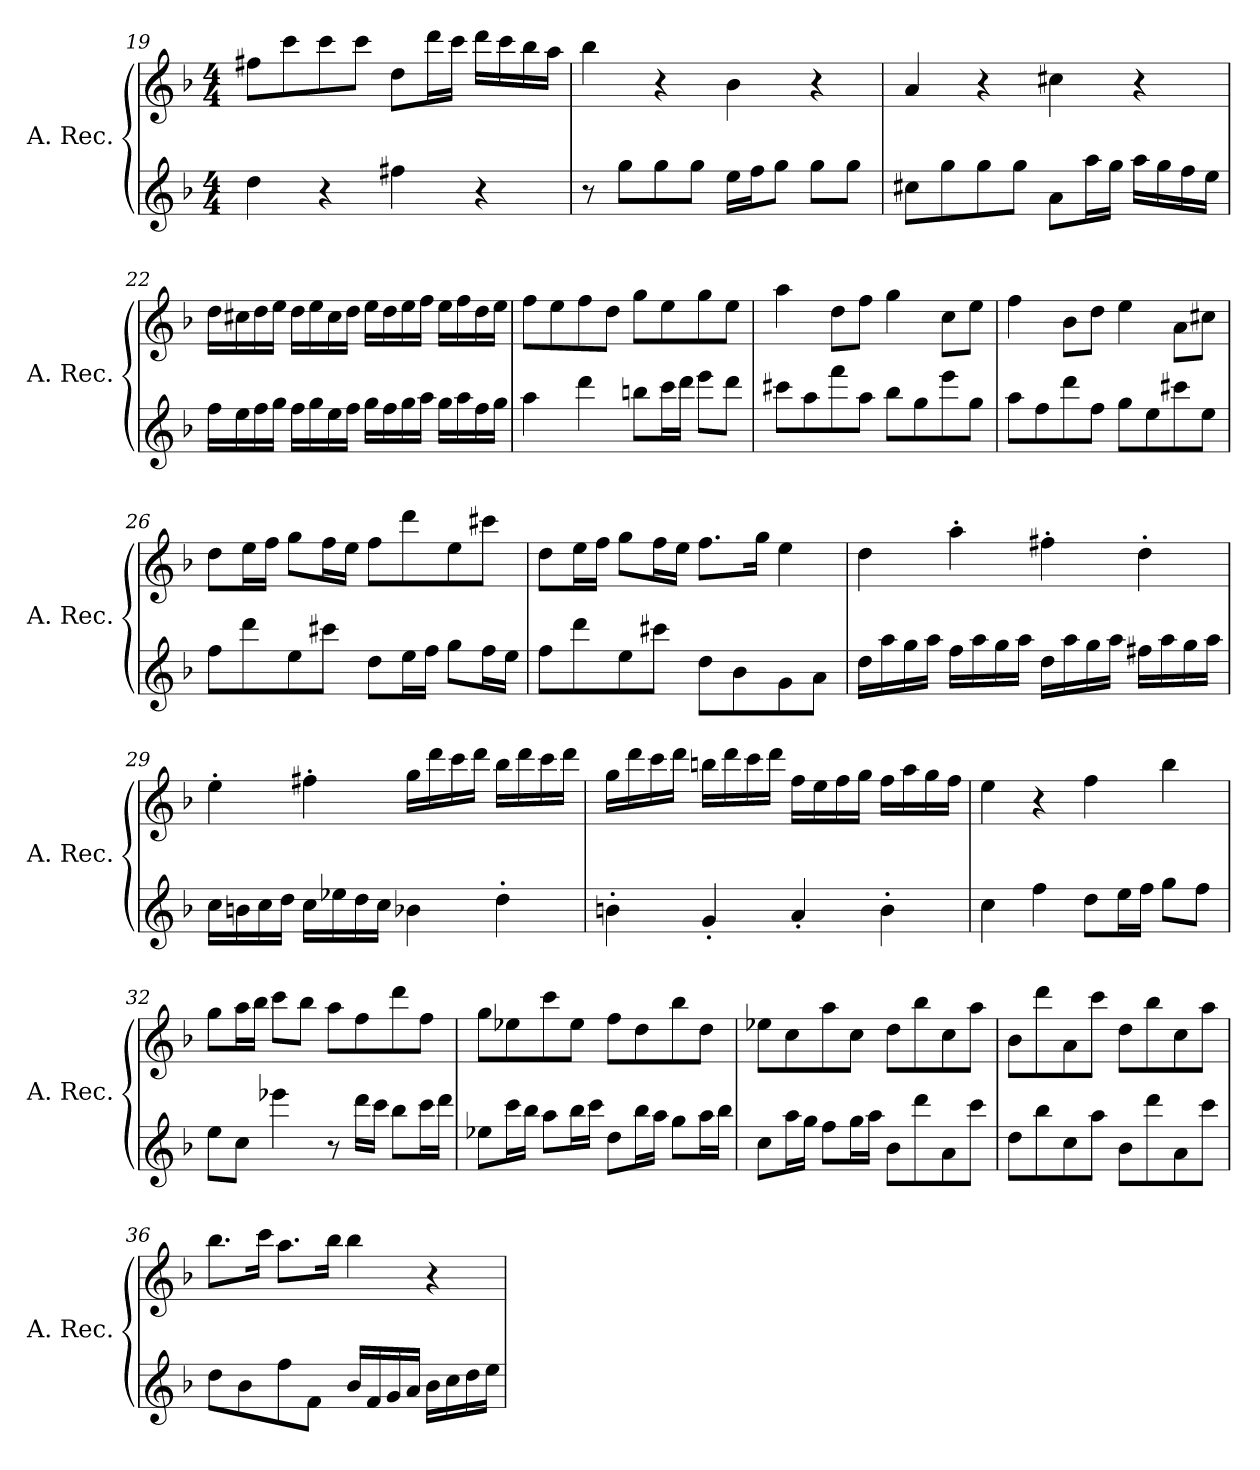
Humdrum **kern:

**kern	**kern
*part2	*part1
*staff2	*staff1
*I"A. Rec.	*I"A. Rec.
*I'A. Rec.	*I'A. Rec.
*clefG2	*clefG2
*k[b-]	*k[b-]
*M4/4	*M4/4
=19	=19
4ddi\	8ff#Xi\L
.	8ccc\
4r	8cccj\
.	8ccc\J
4ff#XZ\	8ddZ\L
.	16ddd\L
.	16ccc\JJ
4r	16ddd\LL
.	16ccc\
.	16bb-\
.	16aa\JJ
=20	=20
8r	4bb-i\
8gg\L	.
8ggj\	4r
8gg\J	.
16eeV\LL	4b-\
16ff\J	.
8gg\J	.
8gg\L	4r
8gg\J	.
!!LO:PB:g=z
=21	=21
8cc#Xi\L	4ai/
8gg\	.
8gg\	4r
8gg\J	.
8aV\L	4cc#XV\
16aa\L	.
16gg\JJ	.
16aa\LL	4r
16gg\	.
16ff\	.
16ee\JJ	.
=22	=22
16ffi\LL	16ddi\LL
16ee\	16cc#X\
16ff\	16dd\
16gg\JJ	16ee\JJ
16ff\LL	16dd\LL
16gg\	16ee\
16ee\	16cc#\
16ff\JJ	16dd\JJ
16ggV\LL	16eeV\LL
16ff\	16dd\
16gg\	16ee\
16aa\JJ	16ff\JJ
16gg\LL	16ee\LL
16aa\	16ff\
16ff\	16dd\
16gg\JJ	16ee\JJ
=23	=23
4aai\	8ffi\L
.	8ee\
4ddd\	8ff\
.	8dd\J
8bbnV\L	8ggV\L
16ccc\L	8ee\
16ddd\JJ	.
8eee\L	8gg\
8ddd\J	8ee\J
=24	=24
8ccc#Xi\L	4aai\
8aa\	.
8fff\	8dd\L
8aa\J	8ff\J
8bb-V\L	4ggV\
8gg\	.
8eee\	8cc\L
8gg\J	8ee\J
!!LO:LB:g=z
=25	=25
8aai\L	4ffi\
8ff\	.
8ddd\	8b-\L
8ff\J	8dd\J
8ggV\L	4eeV\
8ee\	.
8ccc#X\	8a\L
8ee\J	8cc#X\J
=26	=26
8ffi\L	8ddi\L
8ddd\	16ee\L
.	16ff\JJ
8ee\	8gg\L
8ccc#X\J	16ff\L
.	16ee\JJ
8ddV\L	8ffV\L
16ee\L	8ddd\
16ff\JJ	.
8gg\L	8ee\
16ff\L	8ccc#X\J
16ee\JJ	.
=27	=27
8ffi\L	8ddi\L
8ddd\	16ee\L
.	16ff\JJ
8ee\	8gg\L
8ccc#X\J	16ff\L
.	16ee\JJ
8ddV\L	8.ffV\L
8b-\	.
.	16gg\Jk
8g\	4ee\
8a\J	.
=28	=28
16ddi\LL	4ddi\
16aa\	.
16gg\	.
16aa\JJ	.
16ff\LL	4aa'\
16aa\	.
16gg\	.
16aa\JJ	.
16ddV\LL	4ff#X'V\
16aa\	.
16gg\	.
16aa\JJ	.
16ff#X\LL	4dd'\
16aa\	.
16gg\	.
16aa\JJ	.
!!LO:LB:g=z
=29	=29
16cci\LL	4ee'i\
16bn\	.
16cc\	.
16dd\JJ	.
16cc\LL	4ff#X'\
16ee-X\	.
16dd\	.
16cc\JJ	.
4b-XV\	16ggV\LL
.	16ddd\
.	16ccc\
.	16ddd\JJ
4dd'\	16bb-\LL
.	16ddd\
.	16ccc\
.	16ddd\JJ
=30	=30
4bn'i\	16ggi\LL
.	16ddd\
.	16ccc\
.	16ddd\JJ
4g'/	16bbn\LL
.	16ddd\
.	16ccc\
.	16ddd\JJ
4a'V/	16ffV\LL
.	16ee\
.	16ff\
.	16gg\JJ
4b'\	16ff\LL
.	16aa\
.	16gg\
.	16ff\JJ
=31	=31
4cci\	4eei\
4ff\	4r
8ddV\L	4ffV\
16ee\L	.
16ff\JJ	.
8gg\L	4bb-\
8ff\J	.
!!LO:LB:g=z
=32	=32
8eei\L	8ggi\L
8cc\J	16aa\L
.	16bb-\JJ
4eee-X\	8ccc\L
.	8bb-\J
8r	8aaV\L
16ddd\LL	8ff\
16ccc\JJ	.
8bb-\L	8ddd\
16ccc\L	8ff\J
16ddd\JJ	.
=33	=33
8ee-Xi\L	8ggi\L
16ccc\L	8ee-X\
16bb-\JJ	.
8aa\L	8ccc\
16bb-\L	8ee-\J
16ccc\JJ	.
8ddV\L	8ffV\L
16bb-\L	8dd\
16aa\JJ	.
8gg\L	8bb-\
16aa\L	8dd\J
16bb-\JJ	.
=34	=34
8cci\L	8ee-Xi\L
16aa\L	8cc\
16gg\JJ	.
8ff\L	8aa\
16gg\L	8cc\J
16aa\JJ	.
8b-V\L	8ddV\L
8ddd\	8bb-\
8a\	8cc\
8ccc\J	8aa\J
=35	=35
8ddi\L	8b-i\L
8bb-\	8ddd\
8cc\	8a\
8aa\J	8ccc\J
8b-V\L	8ddV\L
8ddd\	8bb-\
8a\	8cc\
8ccc\J	8aa\J
!!LO:LB:g=z
=36	=36
8ddi\L	8.bb-i\L
8b-\	.
.	16ccc\Jk
8ff\	8.aa\L
8f\J	.
.	16bb-\Jk
16b-V/LL	4bb-V\
16f/	.
16g/	.
16a/JJ	.
16b-\LL	4r
16cc\	.
16dd\	.
16ee\JJ	.
=	=
*-	*-
